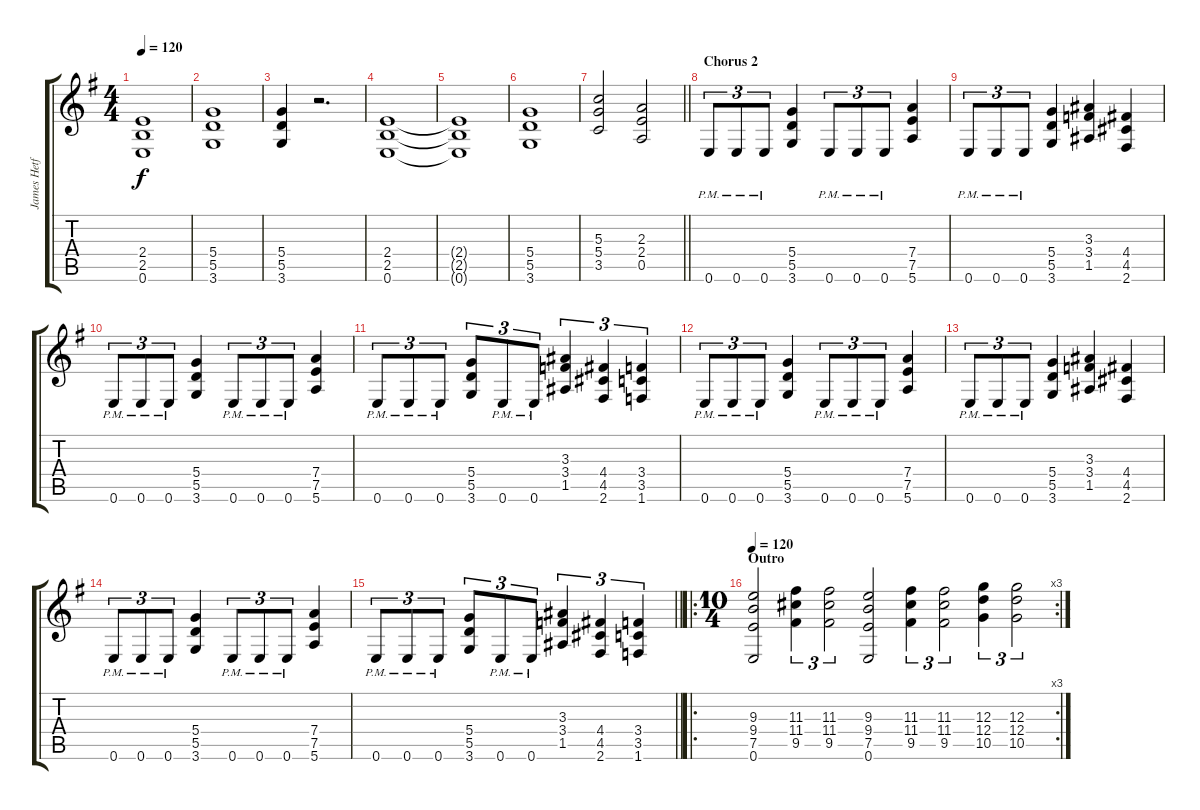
\track ("James Hetfield (Guitar 1)" "James Hetf") {instrument distortionguitar}
\staff {score tabs}
\tuning (E4 B3 G3 D3 A2 E2) {hide}
\ts (4 4)
\tempo 120
\clef g2
\ks eminor
(2.4{t} 2.5{t} 0.6{t}).1{dy f} |
(5.4 5.5 3.6).1 |
(5.4 5.5 3.6).4 r.2{d} |
(2.4 2.5 0.6).1 |
(2.4{t} 2.5{t} 0.6{t}).1 |
(5.4 5.5 3.6).1 |
\barLineRight lightlight
(5.3 5.4 3.5).2 (2.3 2.4 0.5).2 |
\section ("" "Chorus 2")
0.6{pm}.8{tu (3 2)} 0.6{pm}.8{tu (3 2)} 0.6{pm}.8{tu (3 2)} (5.4 5.5 3.6).4 0.6{pm}.8{tu (3 2)} 0.6{pm}.8{tu (3 2)} 0.6{pm}.8{tu (3 2)} (7.4 7.5 5.6).4 |
0.6{pm}.8{tu (3 2)} 0.6{pm}.8{tu (3 2)} 0.6{pm}.8{tu (3 2)} (5.4 5.5 3.6).4 (3.3 3.4 1.5).4 (4.4 4.5 2.6).4 |
0.6{pm}.8{tu (3 2)} 0.6{pm}.8{tu (3 2)} 0.6{pm}.8{tu (3 2)} (5.4 5.5 3.6).4 0.6{pm}.8{tu (3 2)} 0.6{pm}.8{tu (3 2)} 0.6{pm}.8{tu (3 2)} (7.4 7.5 5.6).4 |
0.6{pm}.8{tu (3 2)} 0.6{pm}.8{tu (3 2)} 0.6{pm}.8{tu (3 2)} (5.4 5.5 3.6).8{tu (3 2)} 0.6{pm}.8{tu (3 2)} 0.6{pm}.8{tu (3 2)} (3.3 3.4 1.5).4{tu (3 2)} (4.4 4.5 2.6).4{tu (3 2)} (3.4 3.5 1.6).4{tu (3 2)} |
0.6{pm}.8{tu (3 2)} 0.6{pm}.8{tu (3 2)} 0.6{pm}.8{tu (3 2)} (5.4 5.5 3.6).4 0.6{pm}.8{tu (3 2)} 0.6{pm}.8{tu (3 2)} 0.6{pm}.8{tu (3 2)} (7.4 7.5 5.6).4 |
0.6{pm}.8{tu (3 2)} 0.6{pm}.8{tu (3 2)} 0.6{pm}.8{tu (3 2)} (5.4 5.5 3.6).4 (3.3 3.4 1.5).4 (4.4 4.5 2.6).4 |
0.6{pm}.8{tu (3 2)} 0.6{pm}.8{tu (3 2)} 0.6{pm}.8{tu (3 2)} (5.4 5.5 3.6).4 0.6{pm}.8{tu (3 2)} 0.6{pm}.8{tu (3 2)} 0.6{pm}.8{tu (3 2)} (7.4 7.5 5.6).4 |
\barLineRight lightlight
0.6{pm}.8{tu (3 2)} 0.6{pm}.8{tu (3 2)} 0.6{pm}.8{tu (3 2)} (5.4 5.5 3.6).8{tu (3 2)} 0.6{pm}.8{tu (3 2)} 0.6{pm}.8{tu (3 2)} (3.3 3.4 1.5).4{tu (3 2)} (4.4 4.5 2.6).4{tu (3 2)} (3.4 3.5 1.6).4{tu (3 2)} |
\ro
\rc 3
\ts (10 4)
\section ("" "Outro")
\tempo 120
(9.3 9.4 7.5 0.6).2 (11.3 11.4 9.5).4{tu (3 2)} (11.3 11.4 9.5).2{tu (3 2)} (9.3 9.4 7.5 0.6).2 (11.3 11.4 9.5).4{tu (3 2)} (11.3 11.4 9.5).2{tu (3 2)} (12.3 12.4 10.5).4{tu (3 2)} (12.3 12.4 10.5).2{tu (3 2)}
